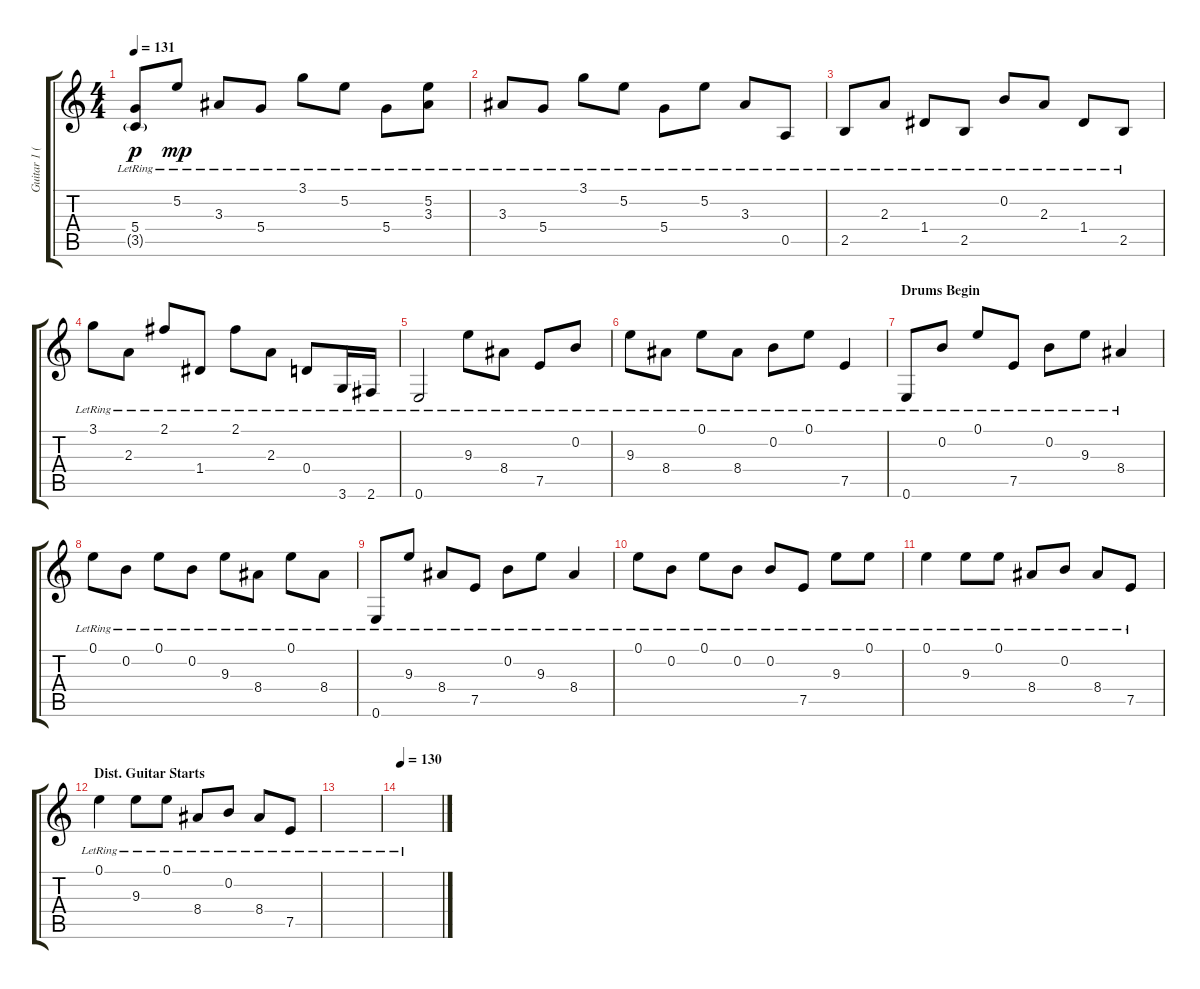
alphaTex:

\track ("Guitar 1 (Clean)" "Guitar 1 (") {instrument electricguitarclean}
\staff {score tabs}
\tuning (E4 B3 G3 D3 A2 E2) {hide}
\ts (4 4)
\tempo 131
\clef g2
\ks c
(5.4{lr} 3.5{g lr}).8{dy p} 5.2{lr}.8{dy mp} 3.3{lr}.8 5.4{lr}.8 3.1{lr}.8 5.2{lr}.8 5.4{lr}.8 (5.2{lr} 3.3{lr}).8 |
3.3{lr}.8 5.4{lr}.8 3.1{lr}.8 5.2{lr}.8 5.4{lr}.8 5.2{lr}.8 3.3{lr}.8 0.5{lr}.8 |
2.5{lr}.8 2.3{lr}.8 1.4{lr}.8 2.5{lr}.8 0.2{lr}.8 2.3{lr}.8 1.4{lr}.8 2.5{lr}.8 |
3.1{lr}.8 2.3{lr}.8 2.1{lr}.8 1.4{lr}.8 2.1{lr}.8 2.3{lr}.8 0.4{lr}.8 3.6{lr}.16 2.6{lr}.16 |
0.6{lr}.2 9.3{lr}.8 8.4{lr}.8 7.5{lr}.8 0.2{lr}.8 |
9.3{lr}.8 8.4{lr}.8 0.1{lr}.8 8.4{lr}.8 0.2{lr}.8 0.1{lr}.8 7.5{lr}.4 |
\section ("" "Drums Begin")
0.6{lr}.8 0.2{lr}.8 0.1{lr}.8 7.5{lr}.8 0.2{lr}.8 9.3{lr}.8 8.4{lr}.4 |
0.1{lr}.8 0.2{lr}.8 0.1{lr}.8 0.2{lr}.8 9.3{lr}.8 8.4{lr}.8 0.1{lr}.8 8.4{lr}.8 |
0.6{lr}.8 9.3{lr}.8 8.4{lr}.8 7.5{lr}.8 0.2{lr}.8 9.3{lr}.8 8.4{lr}.4 |
0.1{lr}.8 0.2{lr}.8 0.1{lr}.8 0.2{lr}.8 0.2{lr}.8 7.5{lr}.8 9.3{lr}.8 0.1{lr}.8 |
0.1{lr}.4{volume 0} 9.3{lr}.8 0.1{lr}.8 8.4{lr}.8 0.2{lr}.8 8.4{lr}.8 7.5{lr}.8 |
\section ("" "Dist. Guitar Starts")
0.1{lr}.4 9.3{lr}.8 0.1{lr}.8 8.4{lr}.8 0.2{lr}.8 8.4{lr}.8 7.5{lr}.8 |
|
\tempo 130
